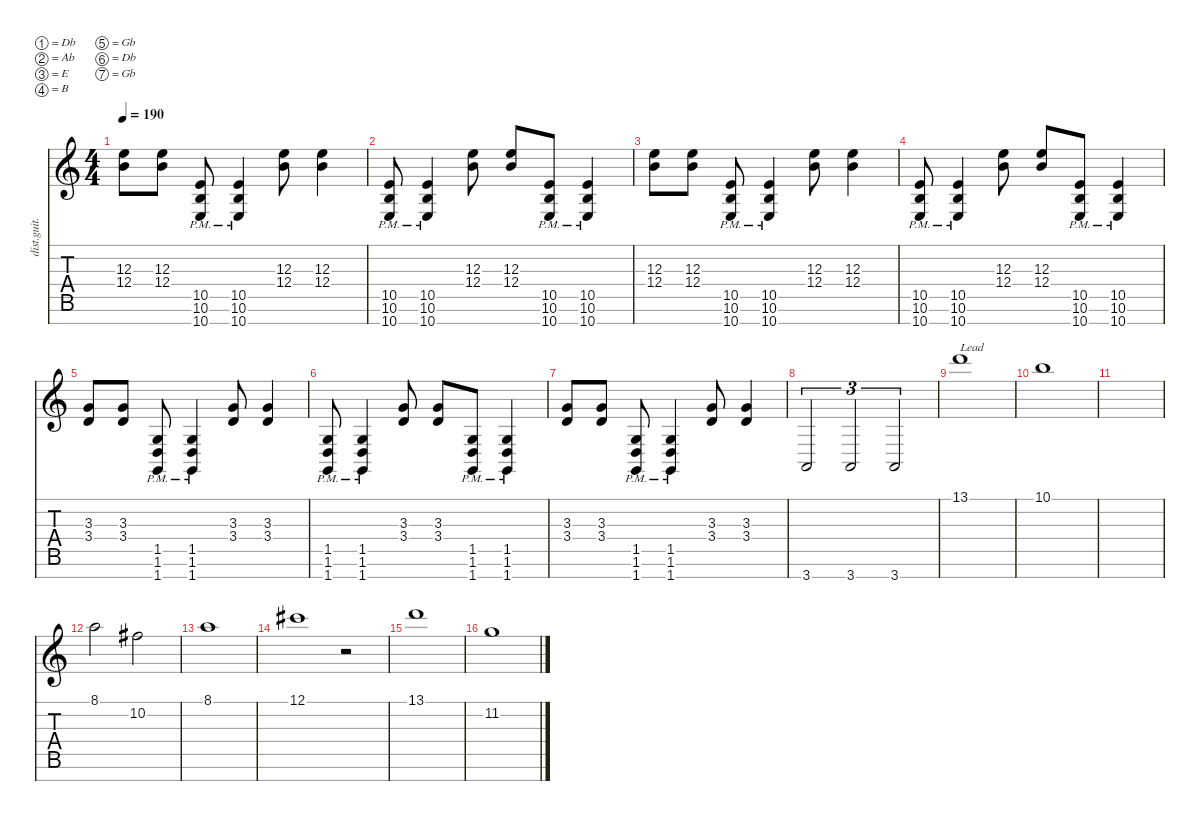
\defaultSystemsLayout 4
\hideDynamics
\bracketExtendMode nobrackets
\otherSystemsTrackNameOrientation horizontal
\track ("Distortion Guitar" "dist.guit.") {instrument distortionguitar}
\staff {score tabs}
\tuning (Db4 Ab3 E3 B2 Gb2 Db2 Gb1)
\ts (4 4)
\tempo 190
\clef g2
\ks c
(12.3 12.4).8{dy mf beam Down} (12.4 12.3).8{beam Down} (10.7{pm} 10.6{pm} 10.5{pm}).8{beam Up} (10.7{pm} 10.5{pm} 10.6{pm}).4{beam Up} (12.4 12.3).8{beam Down} (12.3 12.4).4{beam Down} |
(10.7{pm} 10.6{pm} 10.5{pm}).8{beam Up} (10.7{pm} 10.6{pm} 10.5{pm}).4{beam Up} (12.3 12.4).8{beam Down} (12.4 12.3).8{beam Up} (10.7{pm} 10.6{pm} 10.5{pm}).8{beam Up} (10.7{pm} 10.5{pm} 10.6{pm}).4{beam Up} |
(12.3 12.4).8{beam Down} (12.4 12.3).8{beam Down} (10.7{pm} 10.6{pm} 10.5{pm}).8{beam Up} (10.7{pm} 10.5{pm} 10.6{pm}).4{beam Up} (12.4 12.3).8{beam Down} (12.3 12.4).4{beam Down} |
(10.7{pm} 10.6{pm} 10.5{pm}).8{beam Up} (10.7{pm} 10.6{pm} 10.5{pm}).4{beam Up} (12.3 12.4).8{beam Down} (12.4 12.3).8{beam Up} (10.7{pm} 10.6{pm} 10.5{pm}).8{beam Up} (10.7{pm} 10.5{pm} 10.6{pm}).4{beam Up} |
(3.4 3.3).8{beam Up} (3.4 3.3).8{beam Up} (1.7{pm} 1.6{pm} 1.5{pm}).8{beam Up} (1.7{pm} 1.5{pm} 1.6{pm}).4{beam Up} (3.4 3.3).8{beam Up} (3.3 3.4).4{beam Up} |
(1.7{pm} 1.5{pm} 1.6{pm}).8{beam Up} (1.7{pm} 1.6{pm} 1.5{pm}).4{beam Up} (3.4 3.3).8{beam Up} (3.3 3.4).8{beam Up} (1.7{pm} 1.6{pm} 1.5{pm}).8{beam Up} (1.7{pm} 1.5{pm} 1.6{pm}).4{beam Up} |
(3.4 3.3).8{beam Up} (3.4 3.3).8{beam Up} (1.7{pm} 1.6{pm} 1.5{pm}).8{beam Up} (1.7{pm} 1.5{pm} 1.6{pm}).4{beam Up} (3.4 3.3).8{beam Up} (3.3 3.4).4{beam Up} |
3.7.2{tu (3 2) beam Up} 3.7.2{tu (3 2) beam Up} 3.7.2{tu (3 2) beam Up} |
13.1.1{txt "Lead" beam Down} |
10.1.1{beam Down} |
|
8.1.2{beam Down} 10.2{acc #}.2{beam Down} |
8.1.1{beam Down} |
12.1{acc #}.1{beam Down} r.2{beam Down} |
13.1.1{beam Down} |
11.2.1{beam Down}
